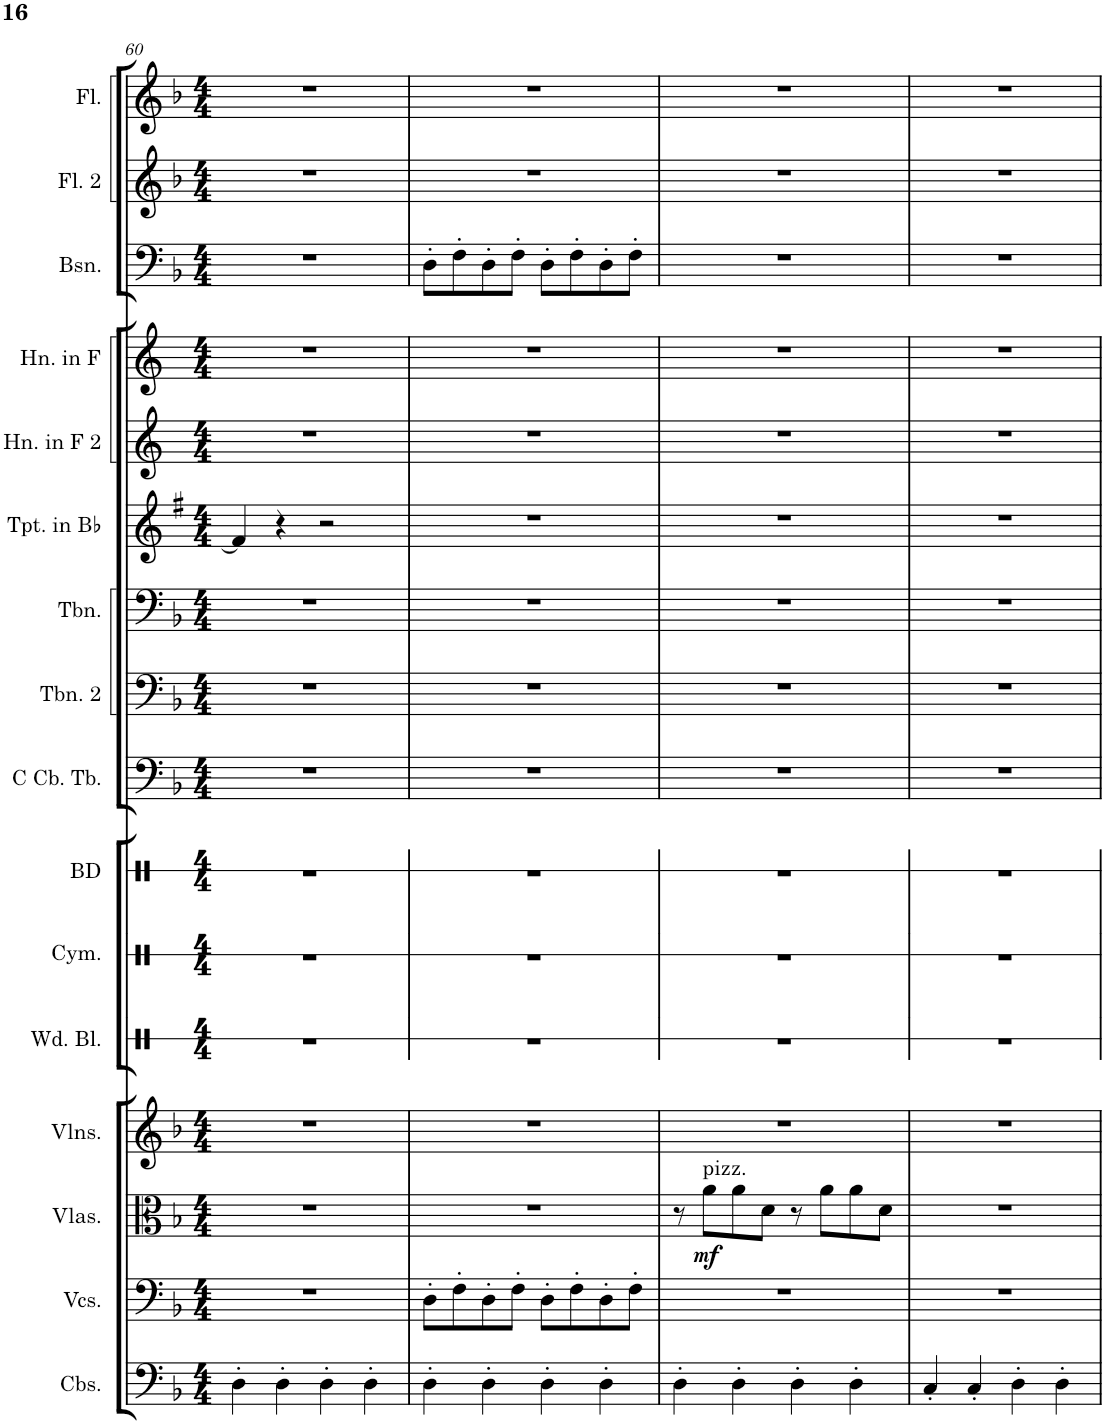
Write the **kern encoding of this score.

**kern	**kern	**kern	**dynam	**kern	**kern	**kern	**kern	**kern	**kern	**kern	**kern	**kern	**kern	**kern	**kern	**kern
*part16	*part15	*part14	*part14	*part13	*part12	*part11	*part10	*part9	*part8	*part7	*part6	*part5	*part4	*part3	*part2	*part1
*staff16	*staff15	*staff14	*staff14	*staff13	*staff12	*staff11	*staff10	*staff9	*staff8	*staff7	*staff6	*staff5	*staff4	*staff3	*staff2	*staff1
*I"Contrabasses	*I"Violoncellos	*I"Violas	*	*I"Violins	*I"Wood Blocks	*I"Cymbals	*I"Bass Drum	*I"C Contrabass Tuba	*I"Trombone 2	*I"Trombone	*I"Trumpet in Bb	*I"Horn in F 2	*I"Horn in F	*I"Bassoon	*I"Flute 2	*I"Flute
*I'Cbs.	*I'Vcs.	*I'Vlas.	*	*I'Vlns.	*I'Wd. Bl.	*I'Cym.	*I'BD	*I'C Cb. Tb.	*I'Tbn. 2	*I'Tbn.	*I'Tpt. in Bb	*I'Hn. in F 2	*I'Hn. in F	*I'Bsn.	*I'Fl. 2	*I'Fl.
!!LO:PB:g=z
*clefF4	*clefF4	*clefC3	*	*clefG2	*clefX	*clefX	*clefX	*clefF4	*clefF4	*clefF4	*clefG2	*clefG2	*clefG2	*clefF4	*clefG2	*clefG2
*Trd7c12	*	*	*	*	*	*	*	*	*	*	*Trd1c2	*Trd4c7	*Trd4c7	*	*	*
*k[b-]	*k[b-]	*k[b-]	*	*k[b-]	*k[]	*k[]	*k[]	*k[b-]	*k[b-]	*k[b-]	*k[f#]	*k[]	*k[]	*k[b-]	*k[b-]	*k[b-]
*M4/4	*M4/4	*M4/4	*	*M4/4	*M4/4	*M4/4	*M4/4	*M4/4	*M4/4	*M4/4	*M4/4	*M4/4	*M4/4	*M4/4	*M4/4	*M4/4
=60	=60	=60	=60	=60	=60	=60	=60	=60	=60	=60	=60	=60	=60	=60	=60	=60
4D'\	1r	1r	.	1r	1r	1r	1r	1r	1r	1r	4f#/]	1r	1r	1r	1r	1r
4D'\	.	.	.	.	.	.	.	.	.	.	4r	.	.	.	.	.
4D'\	.	.	.	.	.	.	.	.	.	.	2r	.	.	.	.	.
4D'\	.	.	.	.	.	.	.	.	.	.	.	.	.	.	.	.
=61	=61	=61	=61	=61	=61	=61	=61	=61	=61	=61	=61	=61	=61	=61	=61	=61
4D'\	8D'\L	1r	.	1r	1r	1r	1r	1r	1r	1r	1r	1r	1r	8D'\L	1r	1r
.	8F'\	.	.	.	.	.	.	.	.	.	.	.	.	8F'\	.	.
4D'\	8D'\	.	.	.	.	.	.	.	.	.	.	.	.	8D'\	.	.
.	8F'\J	.	.	.	.	.	.	.	.	.	.	.	.	8F'\J	.	.
4D'\	8D'\L	.	.	.	.	.	.	.	.	.	.	.	.	8D'\L	.	.
.	8F'\	.	.	.	.	.	.	.	.	.	.	.	.	8F'\	.	.
4D'\	8D'\	.	.	.	.	.	.	.	.	.	.	.	.	8D'\	.	.
.	8F'\J	.	.	.	.	.	.	.	.	.	.	.	.	8F'\J	.	.
=62	=62	=62	=62	=62	=62	=62	=62	=62	=62	=62	=62	=62	=62	=62	=62	=62
4D'\	1r	8r	.	1r	1r	1r	1r	1r	1r	1r	1r	1r	1r	1r	1r	1r
!	!	!LO:TX:a:t=pizz.	!	!	!	!	!	!	!	!	!	!	!	!	!	!
!	!	!	!LO:DY:b	!	!	!	!	!	!	!	!	!	!	!	!	!
.	.	8a\L	mf	.	.	.	.	.	.	.	.	.	.	.	.	.
4D'\	.	8a\	.	.	.	.	.	.	.	.	.	.	.	.	.	.
.	.	8d\J	.	.	.	.	.	.	.	.	.	.	.	.	.	.
4D'\	.	8r	.	.	.	.	.	.	.	.	.	.	.	.	.	.
.	.	8a\L	.	.	.	.	.	.	.	.	.	.	.	.	.	.
4D'\	.	8a\	.	.	.	.	.	.	.	.	.	.	.	.	.	.
.	.	8d\J	.	.	.	.	.	.	.	.	.	.	.	.	.	.
=63	=63	=63	=63	=63	=63	=63	=63	=63	=63	=63	=63	=63	=63	=63	=63	=63
4C'/	1r	1r	.	1r	1r	1r	1r	1r	1r	1r	1r	1r	1r	1r	1r	1r
4C'/	.	.	.	.	.	.	.	.	.	.	.	.	.	.	.	.
4D'\	.	.	.	.	.	.	.	.	.	.	.	.	.	.	.	.
4D'\	.	.	.	.	.	.	.	.	.	.	.	.	.	.	.	.
=	=	=	=	=	=	=	=	=	=	=	=	=	=	=	=	=
*-	*-	*-	*-	*-	*-	*-	*-	*-	*-	*-	*-	*-	*-	*-	*-	*-
